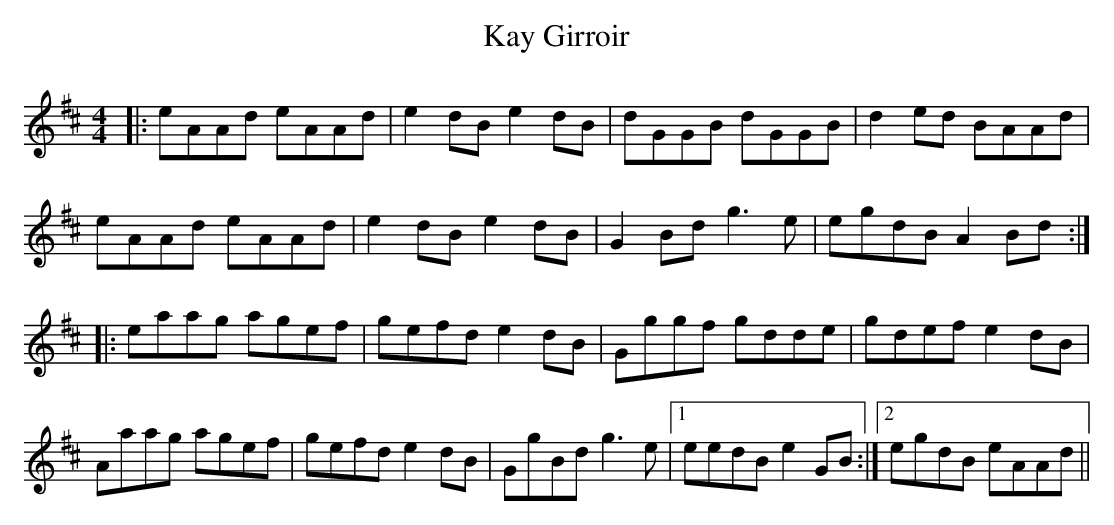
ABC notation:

X:1
T: Kay Girroir
M: 4/4
L: 1/8
K: Amix
|:eAAd eAAd|e2dB e2dB|dGGB dGGB|d2ed BAAd|
eAAd eAAd|e2dB e2dB|G2Bd g3e|egdB A2Bd:|
|:eaag agef|gefd e2dB|Gggf gdde|gdef e2dB|
Aaag agef|gefd e2dB|GgBd g3e|1 eedB e2GB:|2 egdB eAAd||
